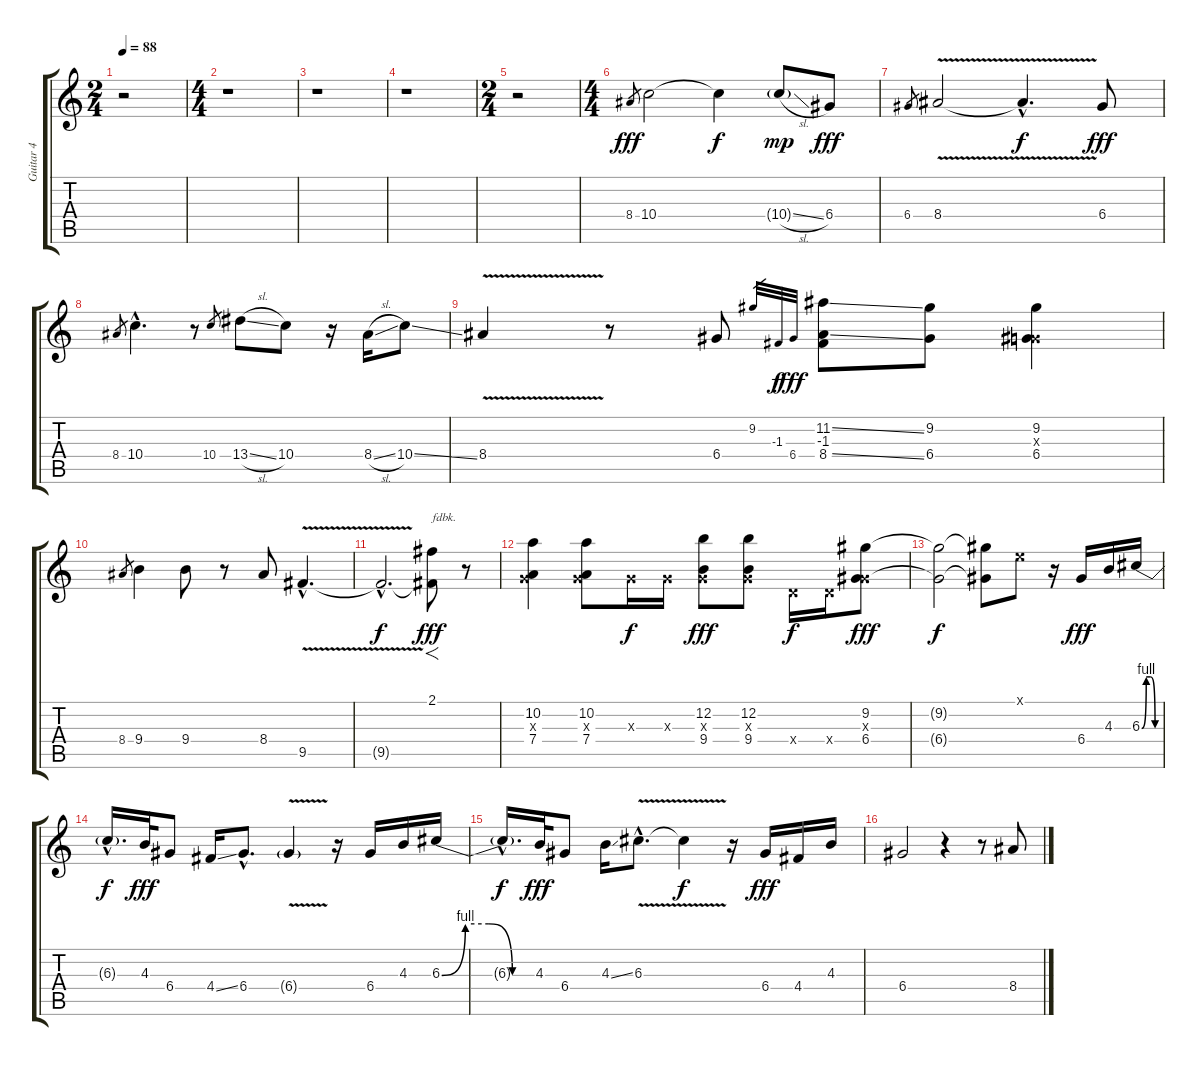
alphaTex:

\track ("Guitar 4" "Guitar 4") {instrument distortionguitar}
\staff {score tabs}
\tuning (E4 B3 G3 D3 A2 E2) {hide}
\ts (2 4)
\tempo 88
\clef g2
\ks c
r.2{dy fff instrument distortionguitar} |
\ts (4 4)
r.1 |
r.1 |
r.1 |
\ts (2 4)
r.2 |
\ts (4 4)
8.4.8{gr} 10.4.2 10.4{t}.4{dy f} 10.4{sl g}.8{dy mp} 6.4.8{dy fff} |
6.4.8{gr} 8.4{v}.2 8.4{hac t}.4{d dy f} 6.4.8{dy fff} |
8.4.8{gr} 10.4{hac}.4{d} r.8 10.4.8{gr} 13.4{sl}.8 10.4.8 r.16 8.4{sl}.16 10.4{ss}.8 |
8.4{v}.4 r.8 6.4.8 9.2.32{gr} -1.3.32{gr dy f} 6.4.32{gr dy fff} (11.2{ss} -1.3 8.4{ss}).8 (9.2 6.4).8 (9.2 0.3{x} 6.4).4 |
8.4.8{gr} 9.4.4 9.4.8 r.8 8.4.8 9.5{v hac}.4{d} |
9.5{hac t}.2{d dy f} (2.1 9.5{t}).8{f txt "fdbk." dy fff} r.8 |
(10.2 0.3{x} 7.4).4 (10.2 0.3{x} 7.4).8 0.3{x}.16{dy f} 0.3{x}.16 (12.2 0.3{x} 9.4).8{dy fff} (12.2 0.3{x} 9.4).8 0.4{x}.16{dy f} 0.4{x}.16 (9.2 0.3{x} 6.4).8{dy fff} |
(9.2{t} 6.4{t}).2{dy f} (9.2{t} 6.4{t}).8 0.1{x}.8 r.16 6.4.16{dy fff} 4.3.16 6.3{be (custom 0 0 15 4 30 4 45 0 60 0)}.16 |
6.3{hac t}.16{d dy f} 4.3.32{dy fff} 6.4.8 4.4{ss}.16 6.4{hac}.8{d} 6.4{v g}.4 r.16 6.4.16 4.3.16 6.3{be (custom 0 0 15 4 30 4 45 0 60 0)}.16 |
6.3{hac t}.16{d dy f} 4.3.32{dy fff} 6.4.8 4.3{ss}.16 6.3{v hac}.8{d} 6.3{t}.4{dy f} r.16 6.4.16{dy fff} 4.4.16 4.3.16 |
6.4.2 r.4 r.8 8.4.8
